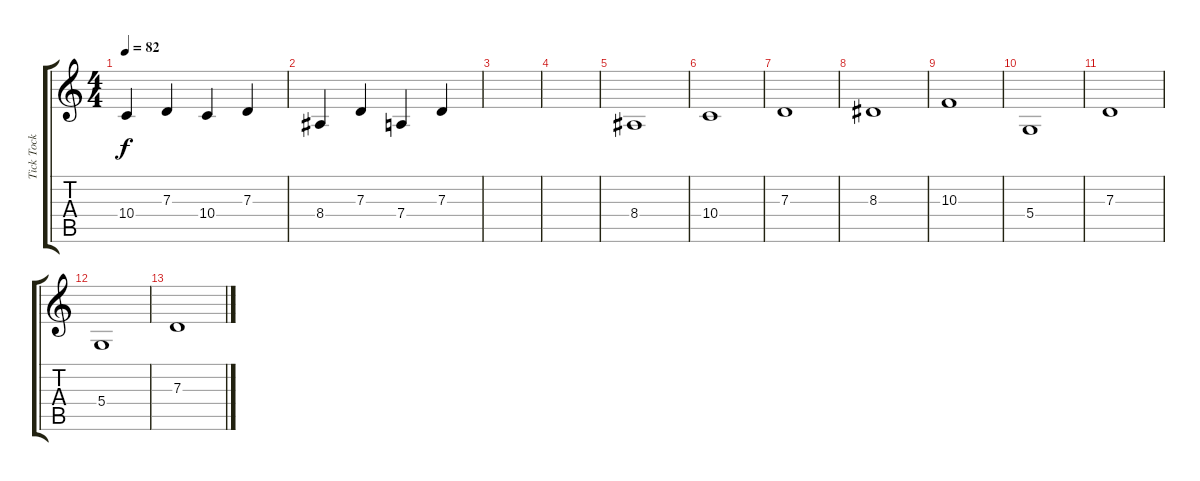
\track ("Tick Tock 2" "Tick Tock ") {instrument orchestralharp}
\staff {score tabs}
\tuning (E4 B3 G3 D3 A2 E2) {hide}
\ts (4 4)
\tempo 82
\clef g2
\ks c
10.4.4{dy f} 7.3.4 10.4.4 7.3.4 |
8.4.4 7.3.4 7.4.4 7.3.4 |
|
|
8.4.1 |
10.4.1 |
7.3.1 |
8.3.1 |
10.3.1 |
5.4.1 |
7.3.1 |
5.4.1 |
7.3.1
